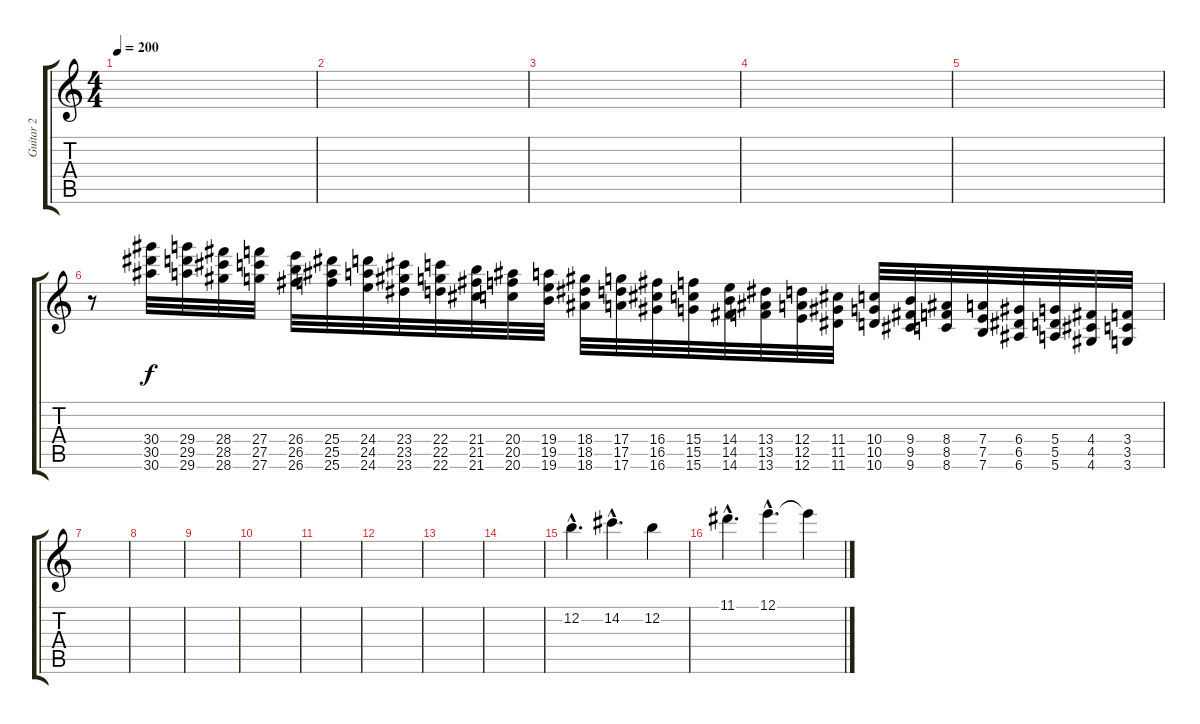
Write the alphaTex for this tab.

\track ("Guitar 2" "Guitar 2") {instrument guitarharmonics}
\staff {score tabs}
\tuning (E4 B3 G3 D3 A2 E2) {hide}
\ts (4 4)
\tempo 200
\clef g2
\ks c
|
|
|
|
|
r.8 (30.4 30.5 30.6).32{instrument distortionguitar} (29.4 29.5 29.6).32 (28.4 28.5 28.6).32 (27.4 27.5 27.6).32 (26.4 26.5 26.6).32 (25.4 25.5 25.6).32 (24.4 24.5 24.6).32 (23.4 23.5 23.6).32 (22.4 22.5 22.6).32 (21.4 21.5 21.6).32 (20.4 20.5 20.6).32 (19.4 19.5 19.6).32 (18.4 18.5 18.6).32 (17.4 17.5 17.6).32 (16.4 16.5 16.6).32 (15.4 15.5 15.6).32 (14.4 14.5 14.6).32 (13.4 13.5 13.6).32 (12.4 12.5 12.6).32 (11.4 11.5 11.6).32 (10.4 10.5 10.6).32 (9.4 9.5 9.6).32 (8.4 8.5 8.6).32 (7.4 7.5 7.6).32 (6.4 6.5 6.6).32 (5.4 5.5 5.6).32 (4.4 4.5 4.6).32 (3.4 3.5 3.6).32 |
|
|
|
|
|
|
|
|
12.2{hac}.4{d instrument overdrivenguitar} 14.2{hac}.4{d} 12.2.4 |
11.1{hac}.4{d} 12.1{hac}.4{d instrument overdrivenguitar} 12.1{t}.4
